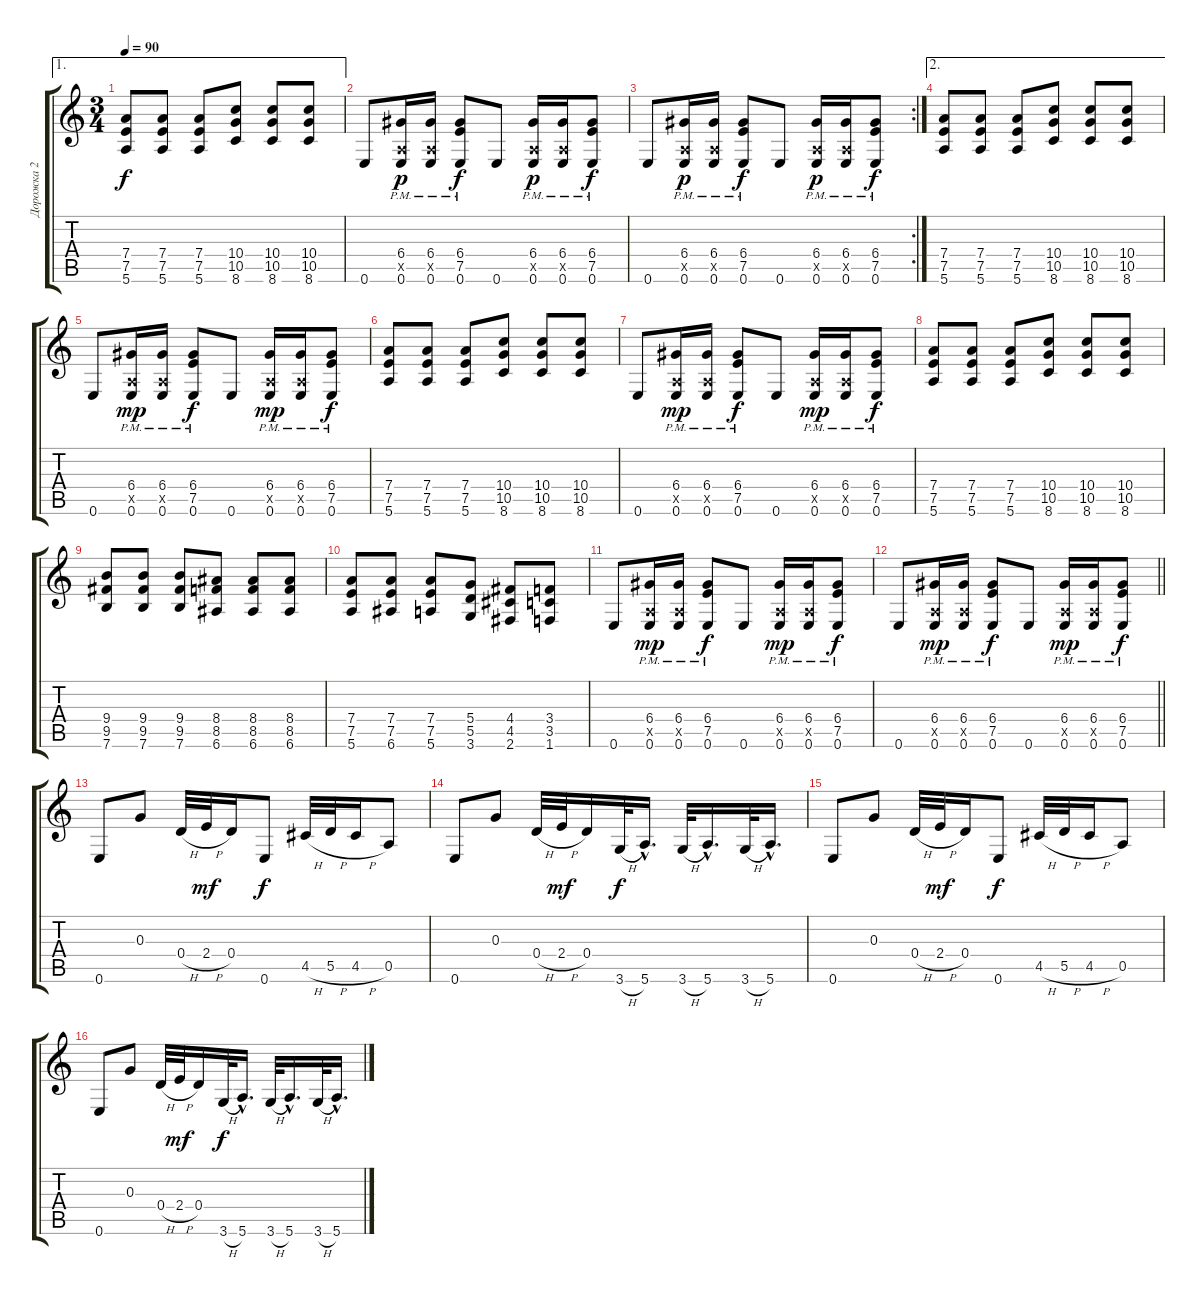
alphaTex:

\track ("Дорожка 2" "Дорожка 2") {instrument acousticguitarsteel}
\staff {score tabs}
\tuning (E4 B3 G3 D3 A2 E2) {hide}
\ae 1
\ts (3 4)
\tempo 90
\clef g2
\ks c
(7.4 7.5 5.6).8{dy f} (7.4 7.5 5.6).8 (7.4 7.5 5.6).8 (10.4 10.5 8.6).8 (10.4 10.5 8.6).8 (10.4 10.5 8.6).8 |
0.6.8{volume 9} (6.4{pm} 0.5{x} 0.6{pm}).16{dy p} (6.4{pm} 0.5{x} 0.6{pm}).16 (6.4{pm} 7.5{pm} 0.6{pm}).8{dy f} 0.6.8 (6.4{pm} 0.5{x} 0.6{pm}).16{dy p} (6.4{pm} 0.5{x} 0.6{pm}).16 (6.4{pm} 7.5{pm} 0.6{pm}).8{dy f} |
\rc 2
0.6.8 (6.4{pm} 0.5{x} 0.6{pm}).16{dy p} (6.4{pm} 0.5{x} 0.6{pm}).16 (6.4{pm} 7.5{pm} 0.6{pm}).8{dy f} 0.6.8 (6.4{pm} 0.5{x} 0.6{pm}).16{dy p} (6.4{pm} 0.5{x} 0.6{pm}).16 (6.4{pm} 7.5{pm} 0.6{pm}).8{dy f} |
\ae 2
(7.4 7.5 5.6).8{volume 9} (7.4 7.5 5.6).8 (7.4 7.5 5.6).8 (10.4 10.5 8.6).8 (10.4 10.5 8.6).8 (10.4 10.5 8.6).8 |
0.6.8 (6.4{pm} 0.5{x} 0.6{pm}).16{dy mp} (6.4{pm} 0.5{x} 0.6{pm}).16 (6.4{pm} 7.5{pm} 0.6{pm}).8{dy f} 0.6.8 (6.4{pm} 0.5{x} 0.6{pm}).16{dy mp} (6.4{pm} 0.5{x} 0.6{pm}).16 (6.4{pm} 7.5{pm} 0.6{pm}).8{dy f} |
(7.4 7.5 5.6).8 (7.4 7.5 5.6).8 (7.4 7.5 5.6).8 (10.4 10.5 8.6).8 (10.4 10.5 8.6).8 (10.4 10.5 8.6).8 |
0.6.8 (6.4{pm} 0.5{x} 0.6{pm}).16{dy mp} (6.4{pm} 0.5{x} 0.6{pm}).16 (6.4{pm} 7.5{pm} 0.6{pm}).8{dy f} 0.6.8 (6.4{pm} 0.5{x} 0.6{pm}).16{dy mp} (6.4{pm} 0.5{x} 0.6{pm}).16 (6.4{pm} 7.5{pm} 0.6{pm}).8{dy f} |
(7.4 7.5 5.6).8 (7.4 7.5 5.6).8 (7.4 7.5 5.6).8 (10.4 10.5 8.6).8 (10.4 10.5 8.6).8 (10.4 10.5 8.6).8 |
(9.4 9.5 7.6).8 (9.4 9.5 7.6).8 (9.4 9.5 7.6).8 (8.4 8.5 6.6).8 (8.4 8.5 6.6).8 (8.4 8.5 6.6).8 |
(7.4 7.5 5.6).8 (7.4 7.5 6.6).8 (7.4 7.5 5.6).8 (5.4 5.5 3.6).8 (4.4 4.5 2.6).8 (3.4 3.5 1.6).8 |
0.6.8 (6.4{pm} 0.5{x} 0.6{pm}).16{dy mp} (6.4{pm} 0.5{x} 0.6{pm}).16 (6.4{pm} 7.5{pm} 0.6{pm}).8{dy f} 0.6.8 (6.4{pm} 0.5{x} 0.6{pm}).16{dy mp} (6.4{pm} 0.5{x} 0.6{pm}).16 (6.4{pm} 7.5{pm} 0.6{pm}).8{dy f} |
\barLineRight lightlight
0.6.8 (6.4{pm} 0.5{x} 0.6{pm}).16{dy mp} (6.4{pm} 0.5{x} 0.6{pm}).16 (6.4{pm} 7.5{pm} 0.6{pm}).8{dy f} 0.6.8 (6.4{pm} 0.5{x} 0.6{pm}).16{dy mp} (6.4{pm} 0.5{x} 0.6{pm}).16 (6.4{pm} 7.5{pm} 0.6{pm}).8{dy f} |
0.6.8{volume 14} 0.3.8 0.4{h}.32 2.4{h}.32{dy mf} 0.4.16 0.6.8{dy f} 4.5{h}.32 5.5{h}.32 4.5{h}.16 0.5.8 |
0.6.8 0.3.8 0.4{h}.32 2.4{h}.32{dy mf} 0.4.16 3.6{h}.32{dy f} 5.6{hac}.16{d} 3.6{h}.32 5.6{hac}.16{d} 3.6{h}.32 5.6{hac}.16{d} |
0.6.8 0.3.8 0.4{h}.32 2.4{h}.32{dy mf} 0.4.16 0.6.8{dy f} 4.5{h}.32 5.5{h}.32 4.5{h}.16 0.5.8 |
0.6.8 0.3.8 0.4{h}.32 2.4{h}.32{dy mf} 0.4.16 3.6{h}.32{dy f} 5.6{hac}.16{d} 3.6{h}.32 5.6{hac}.16{d} 3.6{h}.32 5.6{hac}.16{d}
